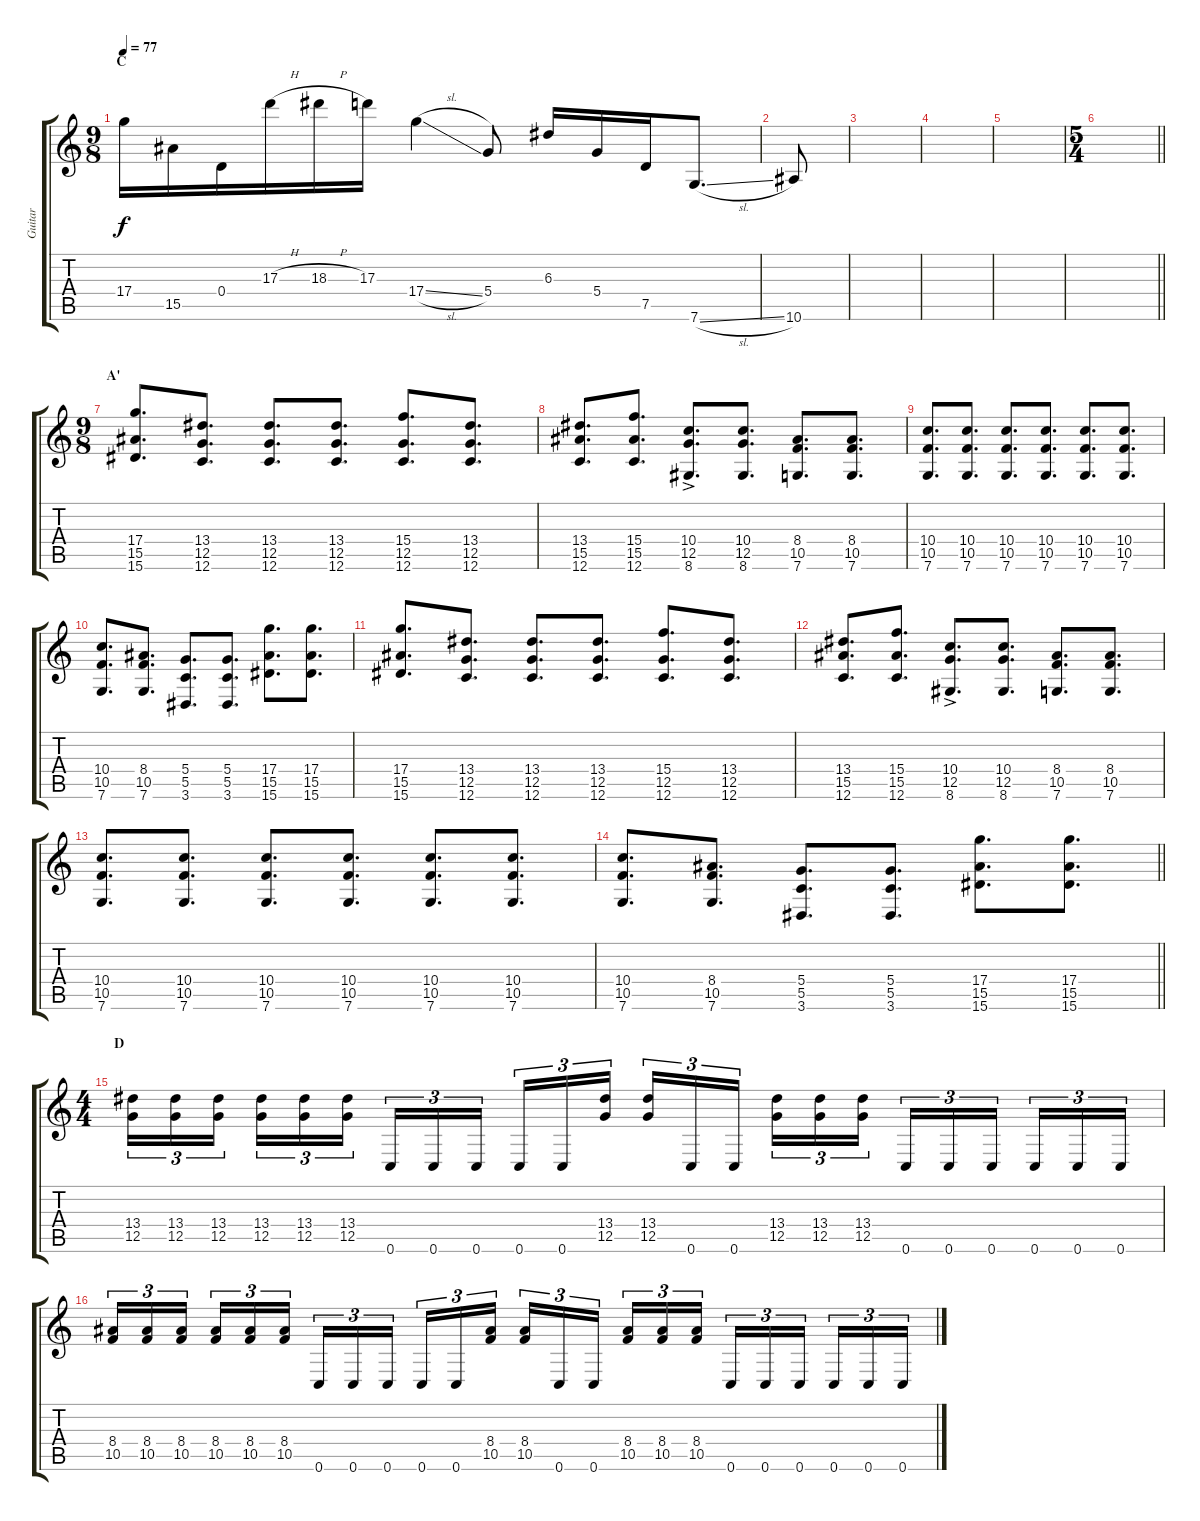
\track ("Guitar" "Guitar") {instrument distortionguitar}
\staff {score tabs}
\tuning (G4 E4 A3 D3 G2 C2) {hide}
\ts (9 8)
\section ("" "C")
\tempo 77
\clef g2
\ks c
17.4.16{dy f} 15.5.16 0.4.16 17.3{h}.16 18.3{h}.16 17.3.16 17.4{sl}.4 5.4.8 6.3.16 5.4.16 7.5.16 7.6{sl}.8{d} |
10.6.8 |
|
|
|
\ts (5 4)
\barLineRight lightlight
|
\ts (9 8)
\section ("" "A'")
(17.4 15.5 15.6).8{d} (13.4 12.5 12.6).8{d} (13.4 12.5 12.6).8{d} (13.4 12.5 12.6).8{d} (15.4 12.5 12.6).8{d} (13.4 12.5 12.6).8{d} |
(13.4 15.5 12.6).8{d} (15.4 15.5 12.6).8{d} (10.4{ac} 12.5{ac} 8.6{ac}).8{d} (10.4 12.5 8.6).8{d} (8.4 10.5 7.6).8{d} (8.4 10.5 7.6).8{d} |
(10.4 10.5 7.6).8{d} (10.4 10.5 7.6).8{d} (10.4 10.5 7.6).8{d} (10.4 10.5 7.6).8{d} (10.4 10.5 7.6).8{d} (10.4 10.5 7.6).8{d} |
(10.4 10.5 7.6).8{d} (8.4 10.5 7.6).8{d} (5.4 5.5 3.6).8{d} (5.4 5.5 3.6).8{d} (17.4 15.5 15.6).8{d} (17.4 15.5 15.6).8{d} |
(17.4 15.5 15.6).8{d} (13.4 12.5 12.6).8{d} (13.4 12.5 12.6).8{d} (13.4 12.5 12.6).8{d} (15.4 12.5 12.6).8{d} (13.4 12.5 12.6).8{d} |
(13.4 15.5 12.6).8{d} (15.4 15.5 12.6).8{d} (10.4{ac} 12.5{ac} 8.6{ac}).8{d} (10.4 12.5 8.6).8{d} (8.4 10.5 7.6).8{d} (8.4 10.5 7.6).8{d} |
(10.4 10.5 7.6).8{d} (10.4 10.5 7.6).8{d} (10.4 10.5 7.6).8{d} (10.4 10.5 7.6).8{d} (10.4 10.5 7.6).8{d} (10.4 10.5 7.6).8{d} |
\barLineRight lightlight
(10.4 10.5 7.6).8{d} (8.4 10.5 7.6).8{d} (5.4 5.5 3.6).8{d} (5.4 5.5 3.6).8{d} (17.4 15.5 15.6).8{d} (17.4 15.5 15.6).8{d} |
\ts (4 4)
\section ("" "D")
(13.4 12.5).16{tu (3 2)} (13.4 12.5).16{tu (3 2)} (13.4 12.5).16{tu (3 2) beam splitsecondary} (13.4 12.5).16{tu (3 2)} (13.4 12.5).16{tu (3 2)} (13.4 12.5).16{tu (3 2)} 0.6.16{tu (3 2)} 0.6.16{tu (3 2)} 0.6.16{tu (3 2) beam splitsecondary} 0.6.16{tu (3 2)} 0.6.16{tu (3 2)} (13.4 12.5).16{tu (3 2)} (13.4 12.5).16{tu (3 2)} 0.6.16{tu (3 2)} 0.6.16{tu (3 2) beam splitsecondary} (13.4 12.5).16{tu (3 2)} (13.4 12.5).16{tu (3 2)} (13.4 12.5).16{tu (3 2)} 0.6.16{tu (3 2)} 0.6.16{tu (3 2)} 0.6.16{tu (3 2) beam splitsecondary} 0.6.16{tu (3 2)} 0.6.16{tu (3 2)} 0.6.16{tu (3 2)} |
(8.4 10.5).16{tu (3 2)} (8.4 10.5).16{tu (3 2)} (8.4 10.5).16{tu (3 2) beam splitsecondary} (8.4 10.5).16{tu (3 2)} (8.4 10.5).16{tu (3 2)} (8.4 10.5).16{tu (3 2)} 0.6.16{tu (3 2)} 0.6.16{tu (3 2)} 0.6.16{tu (3 2) beam splitsecondary} 0.6.16{tu (3 2)} 0.6.16{tu (3 2)} (8.4 10.5).16{tu (3 2)} (8.4 10.5).16{tu (3 2)} 0.6.16{tu (3 2)} 0.6.16{tu (3 2) beam splitsecondary} (8.4 10.5).16{tu (3 2)} (8.4 10.5).16{tu (3 2)} (8.4 10.5).16{tu (3 2)} 0.6.16{tu (3 2)} 0.6.16{tu (3 2)} 0.6.16{tu (3 2) beam splitsecondary} 0.6.16{tu (3 2)} 0.6.16{tu (3 2)} 0.6.16{tu (3 2)}
